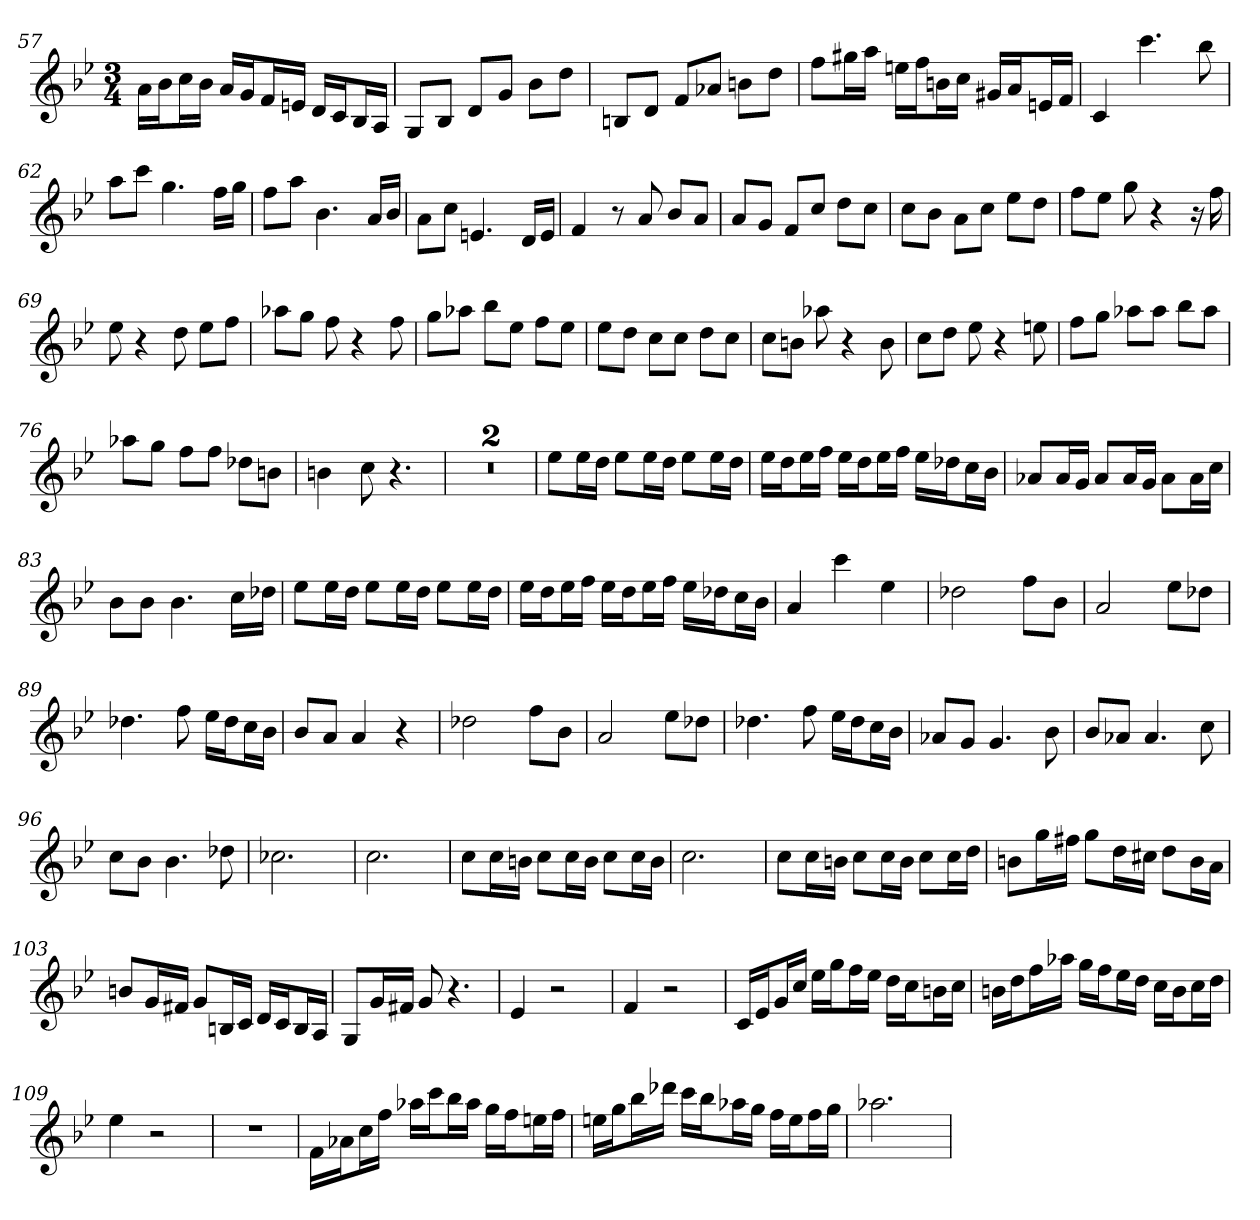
**kern
*part1
*staff1
*k[b-e-]
*B-:
*M3/4
=57
16aLL
16b-J
16ccL
16b-JJ
16aLL
16gJ
16fL
16enJJ
16dLL
16cJ
16B-L
16AJJ
=58
8GL
8B-J
8dL
8gJ
8b-L
8ddJ
=59
8BnL
8dJ
8fL
8a-XJ
8bnL
8ddJ
=60
8ffL
16gg#XL
16aaJJ
16eenLL
16ffJ
16bnL
16ccJJ
16g#XLL
16aJ
16enL
16fJJ
=61
4c
4.ccc
8bb-
=62
8aaL
8cccJ
4.gg
16ffLL
16ggJJ
=63
8ffL
8aaJ
4.b-
16aLL
16b-JJ
=64
8aL
8ccJ
4.en
16dLL
16eJJ
=65
4f
8r
8a
8b-L
8aJ
=66
8aL
8gJ
8fL
8ccJ
8ddL
8ccJ
=67
8ccL
8b-J
8aL
8ccJ
8ee-L
8ddJ
=68
8ffL
8ee-J
8gg
4r
16r
16ff
=69
8ee-
4r
8dd
8ee-L
8ffJ
=70
8aa-XL
8ggJ
8ff
4r
8ff
=71
8ggL
8aa-XJ
8bb-L
8ee-J
8ffL
8ee-J
=72
8ee-L
8ddJ
8ccL
8ccJ
8ddL
8ccJ
=73
8ccL
8bnJ
8aa-X
4r
8b
=74
8ccL
8ddJ
8ee-
4r
8een
=75
8ffL
8ggJ
8aa-XL
8aa-J
8bb-L
8aa-J
=76
8aa-XL
8ggJ
8ffL
8ffJ
8dd-XL
8bnJ
=77
4bn
8cc
4.r
=78
2.r
=79
2.r
=80
8ee-L
16ee-L
16ddJJ
8ee-L
16ee-L
16ddJJ
8ee-L
16ee-L
16ddJJ
=81
16ee-LL
16ddJ
16ee-L
16ffJJ
16ee-LL
16ddJ
16ee-L
16ffJJ
16ee-LL
16dd-XJ
16ccL
16b-JJ
=82
8a-XL
16a-L
16gJJ
8a-L
16a-L
16gJJ
8a-L
16a-L
16ccJJ
=83
8b-L
8b-J
4.b-
16ccLL
16dd-XJJ
=84
8ee-L
16ee-L
16ddJJ
8ee-L
16ee-L
16ddJJ
8ee-L
16ee-L
16ddJJ
=85
16ee-LL
16ddJ
16ee-L
16ffJJ
16ee-LL
16ddJ
16ee-L
16ffJJ
16ee-LL
16dd-XJ
16ccL
16b-JJ
=86
4a
4ccc
4ee-
=87
2dd-X
8ffL
8b-J
=88
2a
8ee-L
8dd-XJ
=89
4.dd-X
8ff
16ee-LL
16dd-J
16ccL
16b-JJ
=90
8b-L
8aJ
4a
4r
=91
2dd-X
8ffL
8b-J
=92
2a
8ee-L
8dd-XJ
=93
4.dd-X
8ff
16ee-LL
16dd-J
16ccL
16b-JJ
=94
8a-XL
8gJ
4.g
8b-
=95
8b-L
8a-XJ
4.a-
8cc
=96
8ccL
8b-J
4.b-
8dd-X
=97
2.cc-X
=98
2.cc
=99
8ccL
16ccL
16bnJJ
8ccL
16ccL
16bJJ
8ccL
16ccL
16bJJ
=100
2.cc
=101
8ccL
16ccL
16bnJJ
8ccL
16ccL
16bJJ
8ccL
16ccL
16ddJJ
=102
8bnL
16ggL
16ff#XJJ
8ggL
16ddL
16cc#XJJ
8ddL
16bL
16aJJ
=103
8bnL
16gL
16f#XJJ
8gL
16BnL
16cJJ
16dLL
16cJ
16BL
16AJJ
=104
8GL
16gL
16f#XJJ
8g
4.r
=105
4e-
2r
=106
4f
2r
=107
16cLL
16e-J
16gL
16ccJJ
16ee-LL
16ggJ
16ffL
16ee-JJ
16ddLL
16ccJ
16bnL
16ccJJ
=108
16bnLL
16ddJ
16ffL
16aa-XJJ
16ggLL
16ffJ
16ee-L
16ddJJ
16ccLL
16bJ
16ccL
16ddJJ
=109
4ee-
2r
=110
2.r
=111
16fLL
16a-XJ
16ccL
16ffJJ
16aa-XLL
16cccJ
16bb-L
16aa-JJ
16ggLL
16ffJ
16eenL
16ffJJ
=112
16eenLL
16ggJ
16bb-L
16ddd-XJJ
16cccLL
16bb-J
16aa-XL
16ggJJ
16ffLL
16eeJ
16ffL
16ggJJ
=113
2.aa-X
=
*-
